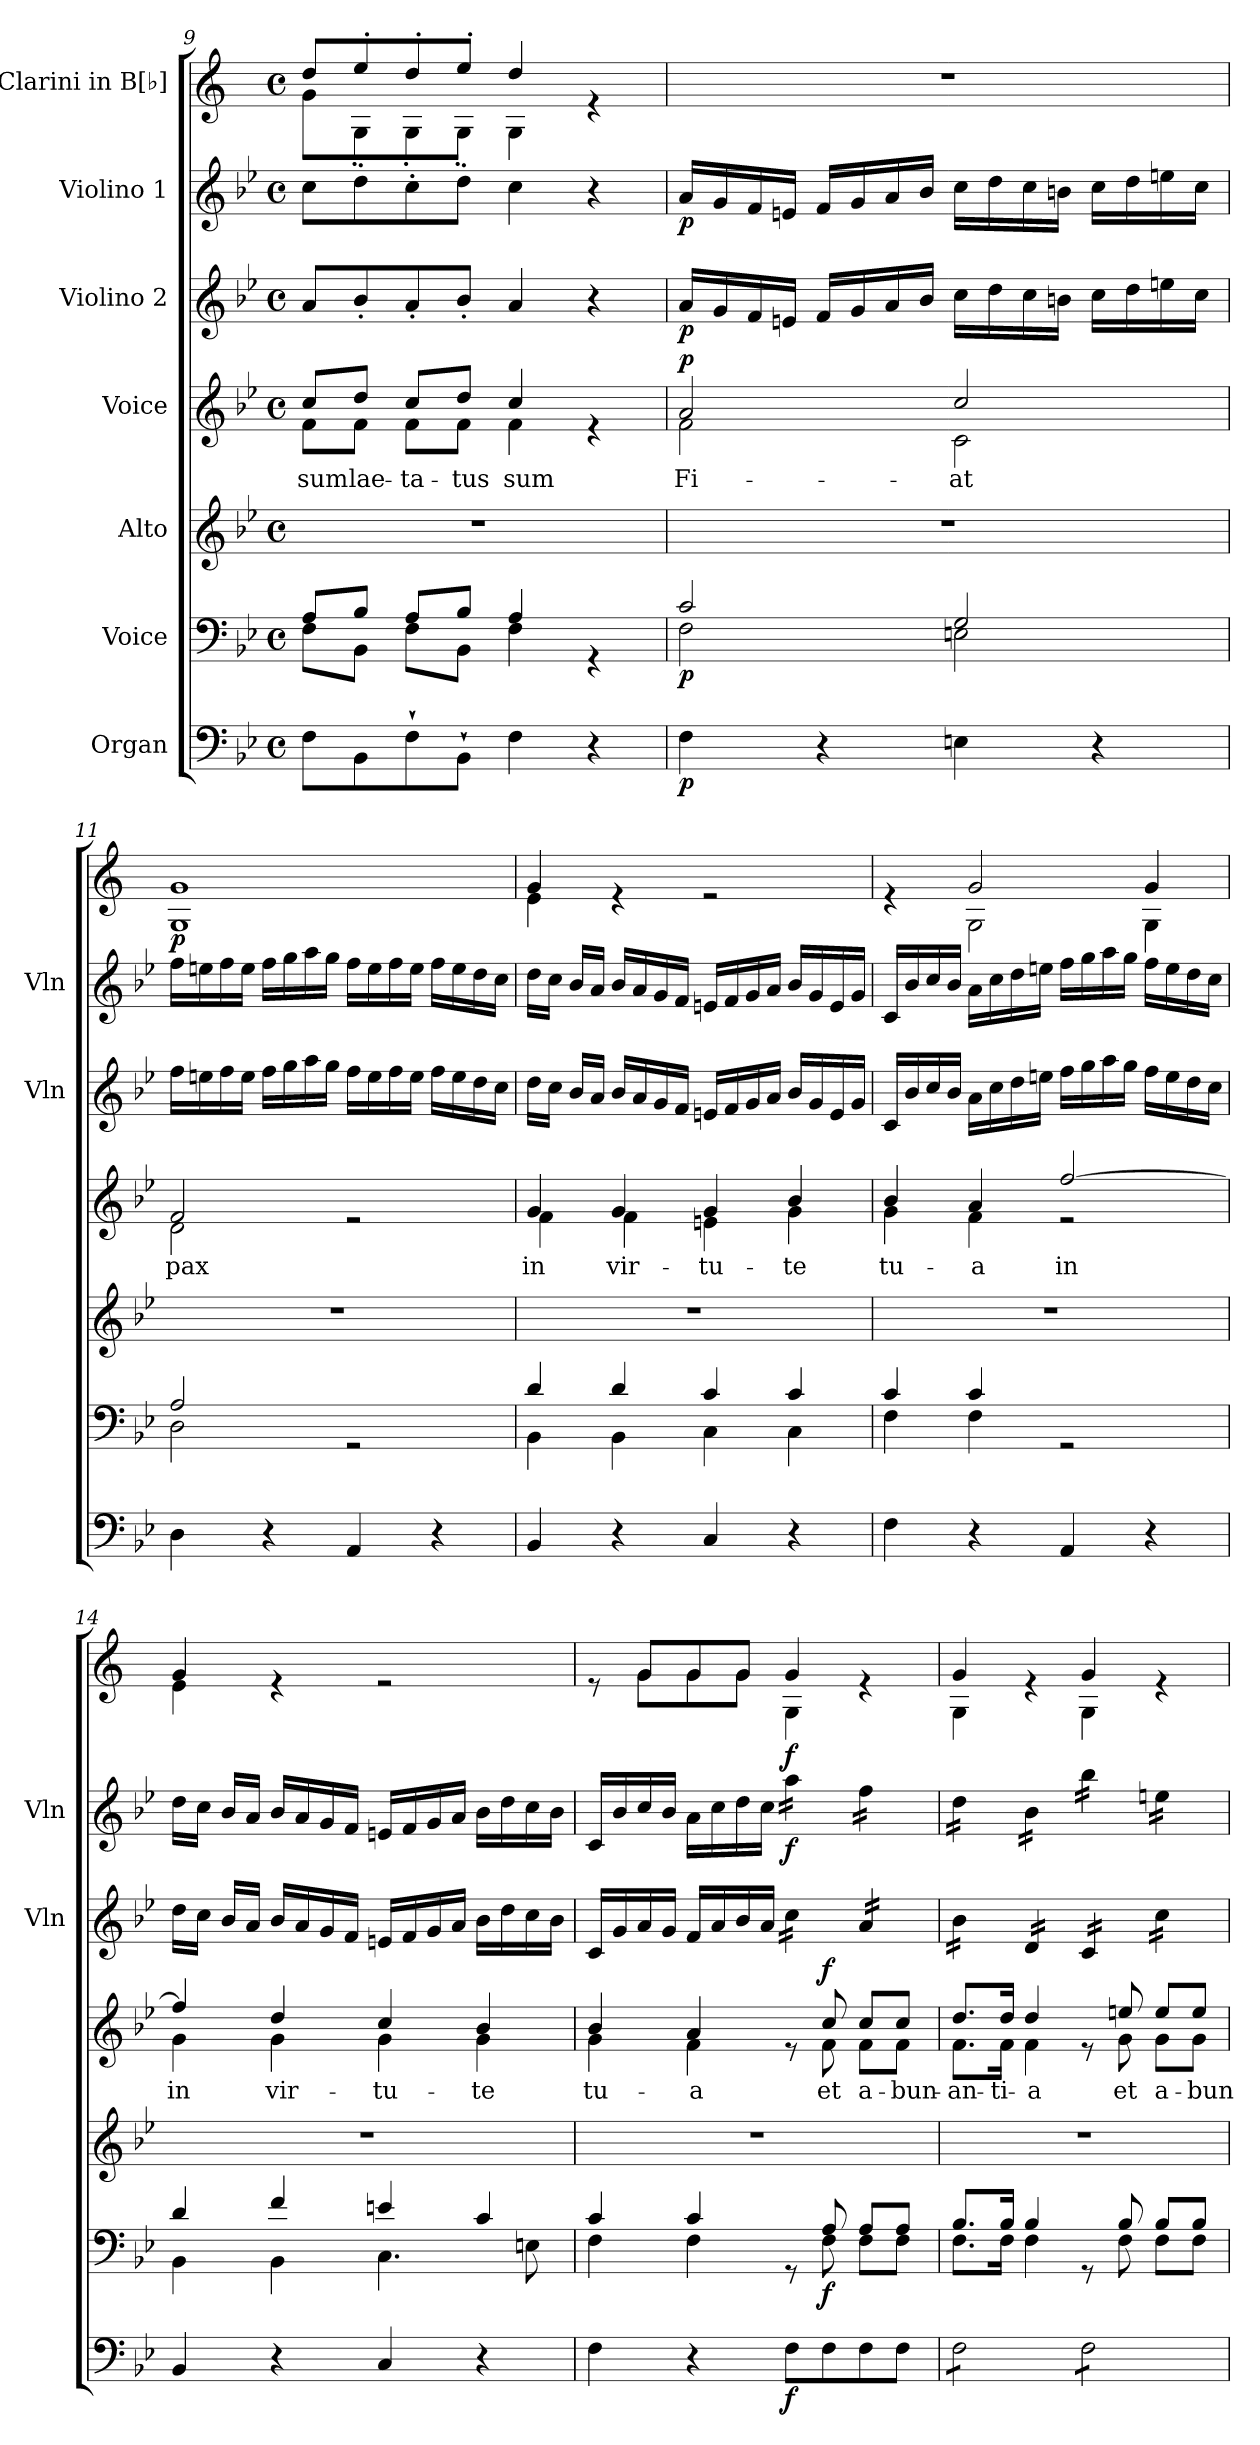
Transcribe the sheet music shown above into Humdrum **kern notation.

**kern	**dynam	**kern	**dynam	**kern	**kern	**text	**dynam	**kern	**dynam	**kern	**dynam	**kern	**dynam
*part7	*part7	*part6	*part6	*part5	*part4	*part4	*part4	*part3	*part3	*part2	*part2	*part1	*part1
*staff7	*staff7	*staff6	*staff6	*staff5	*staff4	*staff4	*staff4	*staff3	*staff3	*staff2	*staff2	*staff1	*staff1
*I"Organ	*	*I"Voice	*	*I"Alto	*I"Voice	*	*	*I"Violino 2	*	*I"Violino 1	*	*I"Clarini in B[♭]	*
*	*	*	*	*	*	*	*	*I'Vln	*	*I'Vln	*	*	*
*clefF4	*	*clefF4	*	*clefG2	*clefG2	*	*	*clefG2	*	*clefG2	*	*clefG2	*
*	*	*	*	*	*	*	*	*	*	*	*	*ITrd1c2	*
*k[b-e-]	*	*k[b-e-]	*	*k[b-e-]	*k[b-e-]	*	*	*k[b-e-]	*	*k[b-e-]	*	*k[b-e-]	*
*M4/4	*	*M4/4	*	*M4/4	*M4/4	*	*	*M4/4	*	*M4/4	*	*M4/4	*
*met(c)	*	*met(c)	*	*met(c)	*met(c)	*	*	*met(c)	*	*met(c)	*	*met(c)	*
=9	=9	=9	=9	=9	=9	=9	=9	=9	=9	=9	=9	=9	=9
*	*	*^	*	*	*	*	*	*	*	*	*	*	*
!	!	!	!	!	!	!	!LO:LY:b	!	!	!	!	!	!	!
*	*	*	*	*	*	*^	*	*	*	*	*	*	*^	*
8F\L	.	8A/L	8F\L	.	1r	8cc/L	8f\L	sum	.	8a/L	.	8cc\L	.	8cc/L	8f\L	.
!	!	!	!	!	!	!	!	!LO:LY:b	!	!	!	!	!	!	!	!
8BB-\	.	8B-/J	8BB-\J	.	.	8dd/J	8f\J	lae-	.	8b-'/	.	8dd'\	.	8dd'/	8F'\	.
!	!	!	!	!	!	!	!	!LO:LY:b	!	!	!	!	!	!	!	!
8F`\	.	8A/L	8F\L	.	.	8cc/L	8f\L	-ta-	.	8a'/	.	8cc'\	.	8cc'/	8F'\	.
!	!	!	!	!	!	!	!	!LO:LY:b	!	!	!	!	!	!	!	!
8BB-`\J	.	8B-/J	8BB-\J	.	.	8dd/J	8f\J	-tus	.	8b-'/J	.	8dd'\J	.	8dd'/J	8F'\J	.
!	!	!	!	!	!	!	!	!LO:LY:b	!	!	!	!	!	!	!	!
4F\	.	4A/	4F\	.	.	4cc/	4f\	sum	.	4a/	.	4cc\	.	4cc/	4F\	.
4r	.	4rGG	4ryy	.	.	4re	4ryy	.	.	4r	.	4r	.	4re	4ryy	.
=10	=10	=10	=10	=10	=10	=10	=10	=10	=10	=10	=10	=10	=10	=10	=10	=10
!	!LO:DY:b	!	!	!LO:DY:b	!	!	!	!LO:LY:b	!LO:DY:b	!	!LO:DY:b	!	!LO:DY:b	!	!	!
*	*	*	*	*	*	*	*	*	*	*	*	*	*	*v	*v	*
4F\	p	2c/	2F\	p	1r	2a/	2f\	Fi-	p	16a/LL	p	16a/LL	p	1r	.
.	.	.	.	.	.	.	.	.	.	16g/	.	16g/	.	.	.
.	.	.	.	.	.	.	.	.	.	16f/	.	16f/	.	.	.
.	.	.	.	.	.	.	.	.	.	16en/JJ	.	16en/JJ	.	.	.
4r	.	.	.	.	.	.	.	.	.	16f/LL	.	16f/LL	.	.	.
.	.	.	.	.	.	.	.	.	.	16g/	.	16g/	.	.	.
.	.	.	.	.	.	.	.	.	.	16a/	.	16a/	.	.	.
.	.	.	.	.	.	.	.	.	.	16b-/JJ	.	16b-/JJ	.	.	.
!	!	!	!	!	!	!	!	!LO:LY:b	!	!	!	!	!	!	!
4En\	.	2G/	2En\	.	.	2cc/	2c\	-at	.	16cc\LL	.	16cc\LL	.	.	.
.	.	.	.	.	.	.	.	.	.	16dd\	.	16dd\	.	.	.
.	.	.	.	.	.	.	.	.	.	16cc\	.	16cc\	.	.	.
.	.	.	.	.	.	.	.	.	.	16bn\JJ	.	16bn\JJ	.	.	.
4r	.	.	.	.	.	.	.	.	.	16cc\LL	.	16cc\LL	.	.	.
.	.	.	.	.	.	.	.	.	.	16dd\	.	16dd\	.	.	.
.	.	.	.	.	.	.	.	.	.	16een\	.	16een\	.	.	.
.	.	.	.	.	.	.	.	.	.	16cc\JJ	.	16cc\JJ	.	.	.
=11	=11	=11	=11	=11	=11	=11	=11	=11	=11	=11	=11	=11	=11	=11	=11
!	!	!	!	!	!	!	!	!LO:LY:b	!	!	!	!	!	!	!LO:DY:b
*	*	*	*	*	*	*	*	*	*	*	*	*	*	*^	*
4D\	.	2A/	2D\	.	1r	2f/	2d\	pax	.	16ff\LL	.	16ff\LL	.	1f	1F	p
.	.	.	.	.	.	.	.	.	.	16een\	.	16een\	.	.	.	.
.	.	.	.	.	.	.	.	.	.	16ff\	.	16ff\	.	.	.	.
.	.	.	.	.	.	.	.	.	.	16ee\JJ	.	16ee\JJ	.	.	.	.
4r	.	.	.	.	.	.	.	.	.	16ff\LL	.	16ff\LL	.	.	.	.
.	.	.	.	.	.	.	.	.	.	16gg\	.	16gg\	.	.	.	.
.	.	.	.	.	.	.	.	.	.	16aa\	.	16aa\	.	.	.	.
.	.	.	.	.	.	.	.	.	.	16gg\JJ	.	16gg\JJ	.	.	.	.
4AA/	.	2rGG	2ryy	.	.	2re	2ryy	.	.	16ff\LL	.	16ff\LL	.	.	.	.
.	.	.	.	.	.	.	.	.	.	16ee\	.	16ee\	.	.	.	.
.	.	.	.	.	.	.	.	.	.	16ff\	.	16ff\	.	.	.	.
.	.	.	.	.	.	.	.	.	.	16ee\JJ	.	16ee\JJ	.	.	.	.
4r	.	.	.	.	.	.	.	.	.	16ff\LL	.	16ff\LL	.	.	.	.
.	.	.	.	.	.	.	.	.	.	16ee\	.	16ee\	.	.	.	.
.	.	.	.	.	.	.	.	.	.	16dd\	.	16dd\	.	.	.	.
.	.	.	.	.	.	.	.	.	.	16cc\JJ	.	16cc\JJ	.	.	.	.
!!LO:LB:g=z	!!
=12	=12	=12	=12	=12	=12	=12	=12	=12	=12	=12	=12	=12	=12	=12	=12	=12
!	!	!	!	!	!	!	!	!LO:LY:b	!	!	!	!	!	!	!	!
4BB-/	.	4d/	4BB-\	.	1r	4g/	4f\	in	.	16dd\LL	.	16dd\LL	.	4f/	4d\	.
.	.	.	.	.	.	.	.	.	.	16cc\JJ	.	16cc\JJ	.	.	.	.
.	.	.	.	.	.	.	.	.	.	16b-/LL	.	16b-/LL	.	.	.	.
.	.	.	.	.	.	.	.	.	.	16a/JJ	.	16a/JJ	.	.	.	.
!	!	!	!	!	!	!	!	!LO:LY:b	!	!	!	!	!	!	!	!
4r	.	4d/	4BB-\	.	.	4g/	4f\	vir-	.	16b-/LL	.	16b-/LL	.	4re	2.ryy	.
.	.	.	.	.	.	.	.	.	.	16a/	.	16a/	.	.	.	.
.	.	.	.	.	.	.	.	.	.	16g/	.	16g/	.	.	.	.
.	.	.	.	.	.	.	.	.	.	16f/JJ	.	16f/JJ	.	.	.	.
!	!	!	!	!	!	!	!	!LO:LY:b	!	!	!	!	!	!	!	!
4C/	.	4c/	4C\	.	.	4g/	4en\	-tu-	.	16en/LL	.	16en/LL	.	2re	.	.
.	.	.	.	.	.	.	.	.	.	16f/	.	16f/	.	.	.	.
.	.	.	.	.	.	.	.	.	.	16g/	.	16g/	.	.	.	.
.	.	.	.	.	.	.	.	.	.	16a/JJ	.	16a/JJ	.	.	.	.
!	!	!	!	!	!	!	!	!LO:LY:b	!	!	!	!	!	!	!	!
4r	.	4c/	4C\	.	.	4b-/	4g\	-te	.	16b-/LL	.	16b-/LL	.	.	.	.
.	.	.	.	.	.	.	.	.	.	16g/	.	16g/	.	.	.	.
.	.	.	.	.	.	.	.	.	.	16e/	.	16e/	.	.	.	.
.	.	.	.	.	.	.	.	.	.	16g/JJ	.	16g/JJ	.	.	.	.
=13	=13	=13	=13	=13	=13	=13	=13	=13	=13	=13	=13	=13	=13	=13	=13	=13
!	!	!	!	!	!	!	!	!LO:LY:b	!	!	!	!	!	!	!	!
4F\	.	4c/	4F\	.	1r	4b-/	4g\	tu-	.	16c/LL	.	16c/LL	.	4re	4ryy	.
.	.	.	.	.	.	.	.	.	.	16b-/	.	16b-/	.	.	.	.
.	.	.	.	.	.	.	.	.	.	16cc/	.	16cc/	.	.	.	.
.	.	.	.	.	.	.	.	.	.	16b-/JJ	.	16b-/JJ	.	.	.	.
!	!	!	!	!	!	!	!	!LO:LY:b	!	!	!	!	!	!	!	!
4r	.	4c/	4F\	.	.	4a/	4f\	-a	.	16a\LL	.	16a\LL	.	2f/	2F\	.
.	.	.	.	.	.	.	.	.	.	16cc\	.	16cc\	.	.	.	.
.	.	.	.	.	.	.	.	.	.	16dd\	.	16dd\	.	.	.	.
.	.	.	.	.	.	.	.	.	.	16een\JJ	.	16een\JJ	.	.	.	.
!	!	!	!	!	!	!	!	!LO:LY:b	!	!	!	!	!	!	!	!
4AA/	.	2rGG	2ryy	.	.	[2ff/	2r	in	.	16ff\LL	.	16ff\LL	.	.	.	.
.	.	.	.	.	.	.	.	.	.	16gg\	.	16gg\	.	.	.	.
.	.	.	.	.	.	.	.	.	.	16aa\	.	16aa\	.	.	.	.
.	.	.	.	.	.	.	.	.	.	16gg\JJ	.	16gg\JJ	.	.	.	.
4r	.	.	.	.	.	.	.	.	.	16ff\LL	.	16ff\LL	.	4f/	4F\	.
.	.	.	.	.	.	.	.	.	.	16ee\	.	16ee\	.	.	.	.
.	.	.	.	.	.	.	.	.	.	16dd\	.	16dd\	.	.	.	.
.	.	.	.	.	.	.	.	.	.	16cc\JJ	.	16cc\JJ	.	.	.	.
=14	=14	=14	=14	=14	=14	=14	=14	=14	=14	=14	=14	=14	=14	=14	=14	=14
!	!	!	!	!	!	!	!	!LO:LY:b	!	!	!	!	!	!	!	!
4BB-/	.	4d/	4BB-\	.	1r	4ff/]	4g\	in	.	16dd\LL	.	16dd\LL	.	4f/	4d\	.
.	.	.	.	.	.	.	.	.	.	16cc\JJ	.	16cc\JJ	.	.	.	.
.	.	.	.	.	.	.	.	.	.	16b-/LL	.	16b-/LL	.	.	.	.
.	.	.	.	.	.	.	.	.	.	16a/JJ	.	16a/JJ	.	.	.	.
!	!	!	!	!	!	!	!	!LO:LY:b	!	!	!	!	!	!	!	!
4r	.	4f/	4BB-\	.	.	4dd/	4g\	vir-	.	16b-/LL	.	16b-/LL	.	4re	2.ryy	.
.	.	.	.	.	.	.	.	.	.	16a/	.	16a/	.	.	.	.
.	.	.	.	.	.	.	.	.	.	16g/	.	16g/	.	.	.	.
.	.	.	.	.	.	.	.	.	.	16f/JJ	.	16f/JJ	.	.	.	.
!	!	!	!	!	!	!	!	!LO:LY:b	!	!	!	!	!	!	!	!
4C/	.	4en/	4.C\	.	.	4cc/	4g\	-tu-	.	16en/LL	.	16en/LL	.	2re	.	.
.	.	.	.	.	.	.	.	.	.	16f/	.	16f/	.	.	.	.
.	.	.	.	.	.	.	.	.	.	16g/	.	16g/	.	.	.	.
.	.	.	.	.	.	.	.	.	.	16a/JJ	.	16a/JJ	.	.	.	.
!	!	!	!	!	!	!	!	!LO:LY:b	!	!	!	!	!	!	!	!
4r	.	4c/	.	.	.	4b-/	4g\	-te	.	16b-\LL	.	16b-\LL	.	.	.	.
.	.	.	.	.	.	.	.	.	.	16dd\	.	16dd\	.	.	.	.
.	.	.	8En\	.	.	.	.	.	.	16cc\	.	16cc\	.	.	.	.
.	.	.	.	.	.	.	.	.	.	16b-\JJ	.	16b-\JJ	.	.	.	.
!!LO:PB:g=z	!!
=15	=15	=15	=15	=15	=15	=15	=15	=15	=15	=15	=15	=15	=15	=15	=15	=15
!	!	!	!	!	!	!	!	!LO:LY:b	!	!	!	!	!	!	!	!
4F\	.	4c/	4F\	.	1r	4b-/	4g\	tu-	.	16c/LL	.	16c/LL	.	8re	8ryy	.
.	.	.	.	.	.	.	.	.	.	16g/	.	16b-/	.	.	.	.
.	.	.	.	.	.	.	.	.	.	16a/	.	16cc/	.	8f/L	8f\L	.
.	.	.	.	.	.	.	.	.	.	16g/JJ	.	16b-/JJ	.	.	.	.
!	!	!	!	!	!	!	!	!LO:LY:b	!	!	!	!	!	!	!	!
4r	.	4c/	4F\	.	.	4a/	4f\	-a	.	16f/LL	.	16a\LL	.	8f/	8f\	.
.	.	.	.	.	.	.	.	.	.	16a/	.	16cc\	.	.	.	.
.	.	.	.	.	.	.	.	.	.	16b-/	.	16dd\	.	8f/J	8f\J	.
.	.	.	.	.	.	.	.	.	.	16a/JJ	.	16cc\JJ	.	.	.	.
!	!LO:DY:b	!	!	!	!	!	!	!	!	!	!	!	!LO:DY:b	!	!	!LO:DY:b
*	*	*	*	*	*	*	*	*	*	*tremolo	*	*	*	*	*	*
*	*	*	*	*	*	*	*	*	*	*	*	*tremolo	*	*	*	*
8F\L	f	8rGG	8ryy	.	.	8re	8ryy	.	.	16cc\LL	.	16aa\LL	f	4f/	4F\	f
.	.	.	.	.	.	.	.	.	.	16cc\	.	16aa\	.	.	.	.
!	!	!	!	!LO:DY:b	!	!	!	!LO:LY:b	!LO:DY:b	!	!	!	!	!	!	!
8F\	.	8A/	8F\	f	.	8cc/	8f\	et	f	16cc\	.	16aa\	.	.	.	.
.	.	.	.	.	.	.	.	.	.	16cc\JJ	.	16aa\JJ	.	.	.	.
!	!	!	!	!	!	!	!	!LO:LY:b	!	!	!	!	!	!	!	!
8F\	.	8A/L	8F\L	.	.	8cc/L	8f\L	a-	.	16a/LL	.	16ff\LL	.	4re	4ryy	.
.	.	.	.	.	.	.	.	.	.	16a/	.	16ff\	.	.	.	.
!	!	!	!	!	!	!	!	!LO:LY:b	!	!	!	!	!	!	!	!
8F\J	.	8A/J	8F\J	.	.	8cc/J	8f\J	-bun-	.	16a/	.	16ff\	.	.	.	.
.	.	.	.	.	.	.	.	.	.	16a/JJ	.	16ff\JJ	.	.	.	.
=16	=16	=16	=16	=16	=16	=16	=16	=16	=16	=16	=16	=16	=16	=16	=16	=16
!	!	!	!	!	!	!	!	!LO:LY:b	!	!	!	!	!	!	!	!
*tremolo	*	*	*	*	*	*	*	*	*	*	*	*	*	*	*	*
8F\L	.	8.B-/L	8.F\L	.	1r	8.dd/L	8.f\L	-an-	.	16b-\LL	.	16dd\LL	.	4f/	4F\	.
.	.	.	.	.	.	.	.	.	.	16b-\	.	16dd\	.	.	.	.
8F\	.	.	.	.	.	.	.	.	.	16b-\	.	16dd\	.	.	.	.
!	!	!	!	!	!	!	!	!LO:LY:b	!	!	!	!	!	!	!	!
.	.	16B-/Jk	16F\Jk	.	.	16dd/Jk	16f\Jk	-ti-	.	16b-\JJ	.	16dd\JJ	.	.	.	.
!	!	!	!	!	!	!	!	!LO:LY:b	!	!	!	!	!	!	!	!
8F\	.	4B-/	4F\	.	.	4dd/	4f\	-a	.	16d/LL	.	16b-\LL	.	4re	4ryy	.
.	.	.	.	.	.	.	.	.	.	16d/	.	16b-\	.	.	.	.
8F\J	.	.	.	.	.	.	.	.	.	16d/	.	16b-\	.	.	.	.
.	.	.	.	.	.	.	.	.	.	16d/JJ	.	16b-\JJ	.	.	.	.
8F\L	.	8rGG	8ryy	.	.	8re	8ryy	.	.	16c/LL	.	16bb-\LL	.	4f/	4F\	.
.	.	.	.	.	.	.	.	.	.	16c/	.	16bb-\	.	.	.	.
!	!	!	!	!	!	!	!	!LO:LY:b	!	!	!	!	!	!	!	!
8F\	.	8B-/	8F\	.	.	8een/	8g\	et	.	16c/	.	16bb-\	.	.	.	.
.	.	.	.	.	.	.	.	.	.	16c/JJ	.	16bb-\JJ	.	.	.	.
!	!	!	!	!	!	!	!	!LO:LY:b	!	!	!	!	!	!	!	!
8F\	.	8B-/L	8F\L	.	.	8ee/L	8g\L	a-	.	16cc\LL	.	16een\LL	.	4re	4ryy	.
.	.	.	.	.	.	.	.	.	.	16cc\	.	16een\	.	.	.	.
!	!	!	!	!	!	!	!	!LO:LY:b	!	!	!	!	!	!	!	!
8F\J	.	8B-/J	8F\J	.	.	8ee/J	8g\J	-bun-	.	16cc\	.	16een\	.	.	.	.
*Xtremolo	*	*	*	*	*	*	*	*	*	*	*	*	*	*	*	*
.	.	.	.	.	.	.	.	.	.	16cc\JJ	.	16een\JJ	.	.	.	.
*	*	*	*	*	*	*	*	*	*	*	*	*Xtremolo	*	*	*	*
*	*	*	*	*	*	*	*	*	*	*Xtremolo	*	*	*	*	*	*
*	*	*v	*v	*	*	*v	*v	*	*	*	*	*	*	*v	*v	*
=	=	=	=	=	=	=	=	=	=	=	=	=	=
*-	*-	*-	*-	*-	*-	*-	*-	*-	*-	*-	*-	*-	*-
